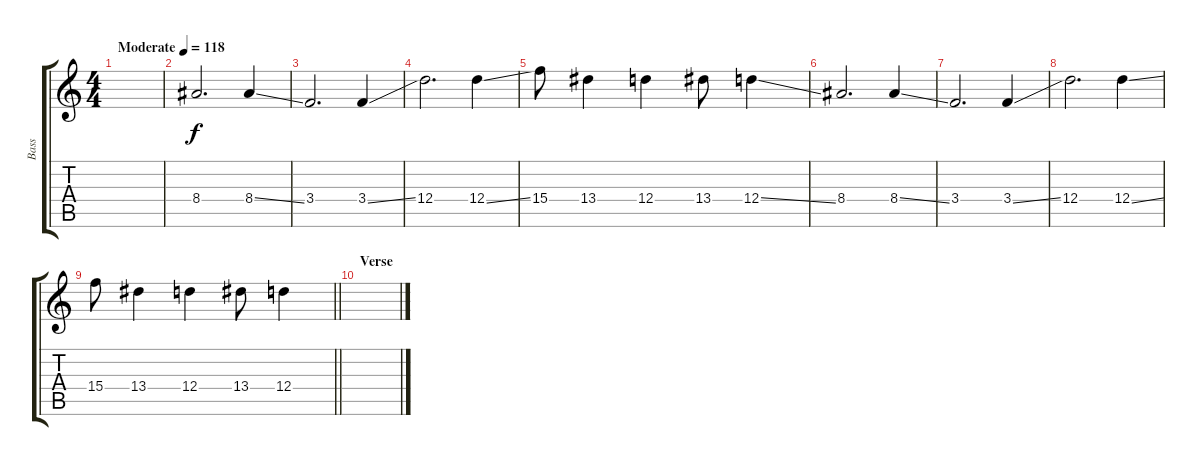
\track ("Bass" "Bass") {instrument acousticguitarsteel}
\staff {score tabs}
\tuning (E4 B3 G3 D3 A2 E2) {hide}
\ts (4 4)
\tempo (118 "Moderate")
\clef g2
\ks c
|
8.4.2{d} 8.4{ss}.4 |
3.4.2{d} 3.4{ss}.4 |
12.4.2{d} 12.4{ss}.4 |
15.4.8 13.4.4 12.4.4 13.4.8 12.4{ss}.4 |
8.4.2{d} 8.4{ss}.4 |
3.4.2{d} 3.4{ss}.4 |
12.4.2{d} 12.4{ss}.4 |
\barLineRight lightlight
15.4.8 13.4.4 12.4.4 13.4.8 12.4.4 |
\section ("" "Verse")
